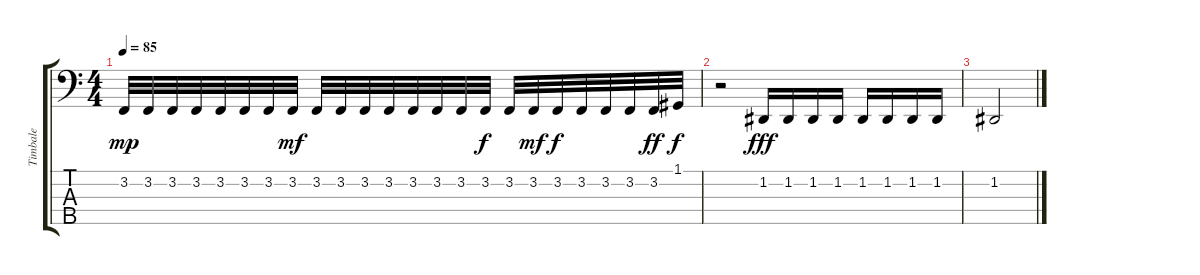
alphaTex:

\track ("Timbale" "Timbale") {instrument timpani}
\staff {score tabs}
\tuning (G2 D2 A1 E1 B0) {hide}
\ts (4 4)
\tempo 85
\clef f4
\ks c
3.2.32{dy mp} 3.2.32 3.2.32 3.2.32 3.2.32 3.2.32 3.2.32 3.2.32{dy mf} 3.2.32 3.2.32 3.2.32 3.2.32 3.2.32 3.2.32 3.2.32 3.2.32{dy f} 3.2.32 3.2.32{dy mf} 3.2.32{dy f} 3.2.32 3.2.32 3.2.32 3.2.32{dy ff} 1.1.32{dy f} |
r.2 1.2.16{dy fff} 1.2.16 1.2.16 1.2.16 1.2.16 1.2.16 1.2.16 1.2.16 |
1.2.2
